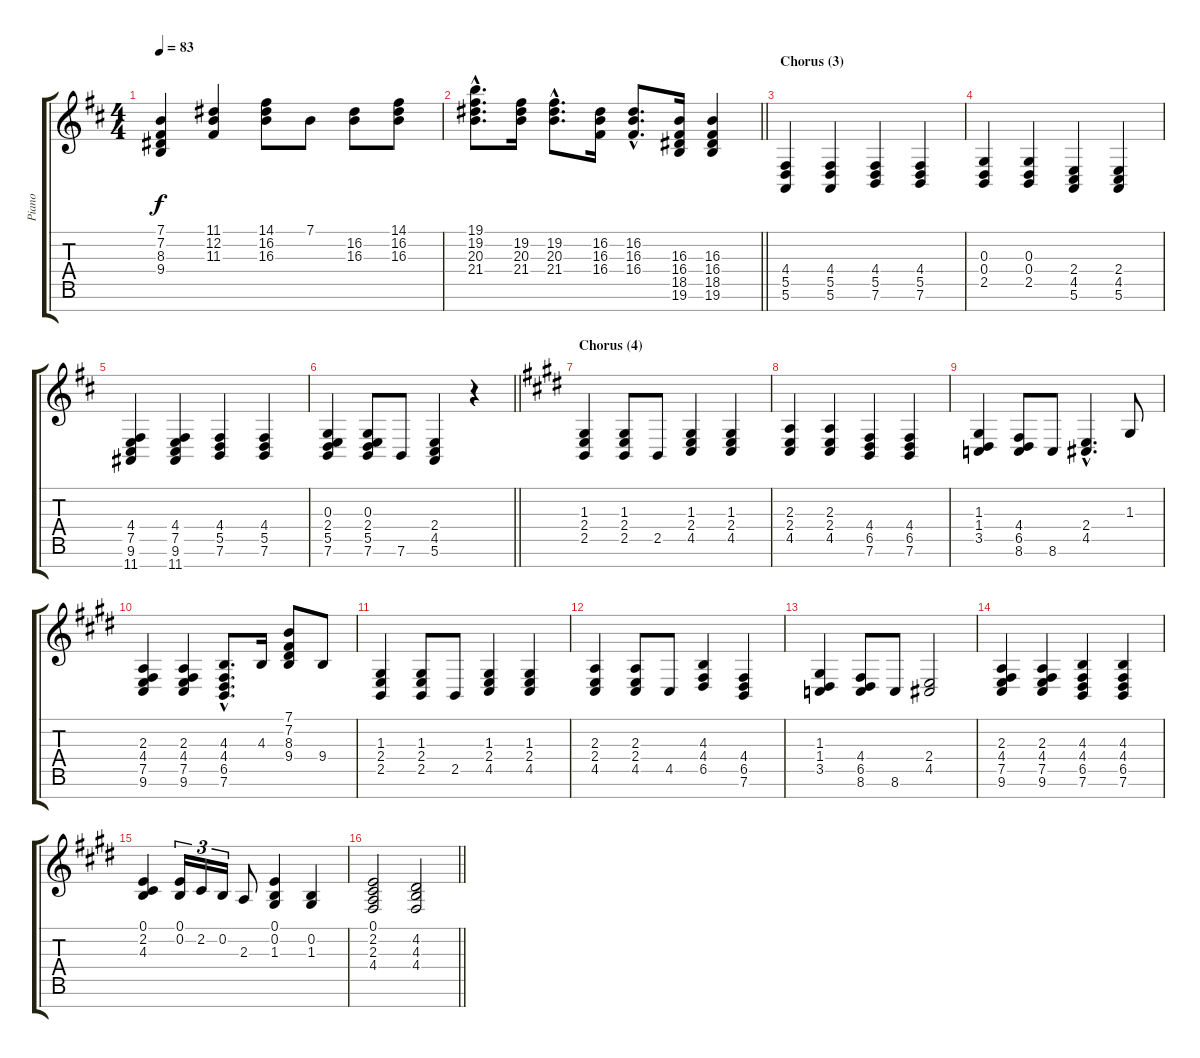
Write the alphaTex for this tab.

\track ("Piano" "Piano") {instrument brightacousticpiano}
\staff {score tabs}
\tuning (E4 B3 G3 D3 A2 E2 B1) {hide}
\ts (4 4)
\tempo 83
\clef g2
\ks d
(7.1 7.2 8.3 9.4).4{dy f} (11.1 12.2 11.3).4 (14.1 16.2 16.3).8 7.1.8 (16.2 16.3).8 (14.1 16.2 16.3).8 |
\barLineRight lightlight
(19.1{hac} 19.2{hac} 20.3{hac} 21.4{hac}).8{d} (19.2 20.3 21.4).16 (19.2{hac} 20.3{hac} 21.4{hac}).8{d} (16.2 16.3 16.4).16 (16.2{hac} 16.3{hac} 16.4{hac}).8{d} (16.3 16.4 18.5 19.6).16 (16.3 16.4 18.5 19.6).4 |
\section ("" "Chorus (3)")
(4.4 5.5 5.6).4 (4.4 5.5 5.6).4 (4.4 5.5 7.6).4 (4.4 5.5 7.6).4 |
(0.3 0.4 2.5).4 (0.3 0.4 2.5).4 (2.4 4.5 5.6).4 (2.4 4.5 5.6).4 |
(4.4 7.5 9.6 11.7).4 (4.4 7.5 9.6 11.7).4 (4.4 5.5 7.6).4 (4.4 5.5 7.6).4 |
\barLineRight lightlight
(0.3 2.4 5.5 7.6).4 (0.3 2.4 5.5 7.6).8 7.6.8 (2.4 4.5 5.6).4 r.4 |
\section ("" "Chorus (4)")
\ks e
(1.3 2.4 2.5).4 (1.3 2.4 2.5).8 2.5.8 (1.3 2.4 4.5).4 (1.3 2.4 4.5).4 |
(2.3 2.4 4.5).4 (2.3 2.4 4.5).4 (4.4 6.5 7.6).4 (4.4 6.5 7.6).4 |
(1.3 1.4 3.5).4 (4.4 6.5 8.6).8 8.6.8 (2.4{hac} 4.5{hac}).4{d} 1.3.8 |
(2.3 4.4 7.5 9.6).4 (2.3 4.4 7.5 9.6).4 (4.3{hac} 4.4{hac} 6.5{hac} 7.6{hac}).8{d} 4.3.16 (7.1 7.2 8.3 9.4).8 9.4.8 |
(1.3 2.4 2.5).4 (1.3 2.4 2.5).8 2.5.8 (1.3 2.4 4.5).4 (1.3 2.4 4.5).4 |
(2.3 2.4 4.5).4 (2.3 2.4 4.5).8 4.5.8 (4.3 4.4 6.5).4 (4.4 6.5 7.6).4 |
(1.3 1.4 3.5).4 (4.4 6.5 8.6).8 8.6.8 (2.4 4.5).2 |
(2.3 4.4 7.5 9.6).4 (2.3 4.4 7.5 9.6).4 (4.3 4.4 6.5 7.6).4 (4.3 4.4 6.5 7.6).4 |
(0.1 2.2 4.3).4 (0.1 0.2).16{tu (3 2)} 2.2.16{tu (3 2)} 0.2.16{tu (3 2)} 2.3.8 (0.1 0.2 1.3).4 (0.2 1.3).4 |
\barLineRight lightlight
(0.1 2.2 2.3 4.4).2 (4.2 4.3 4.4).2
